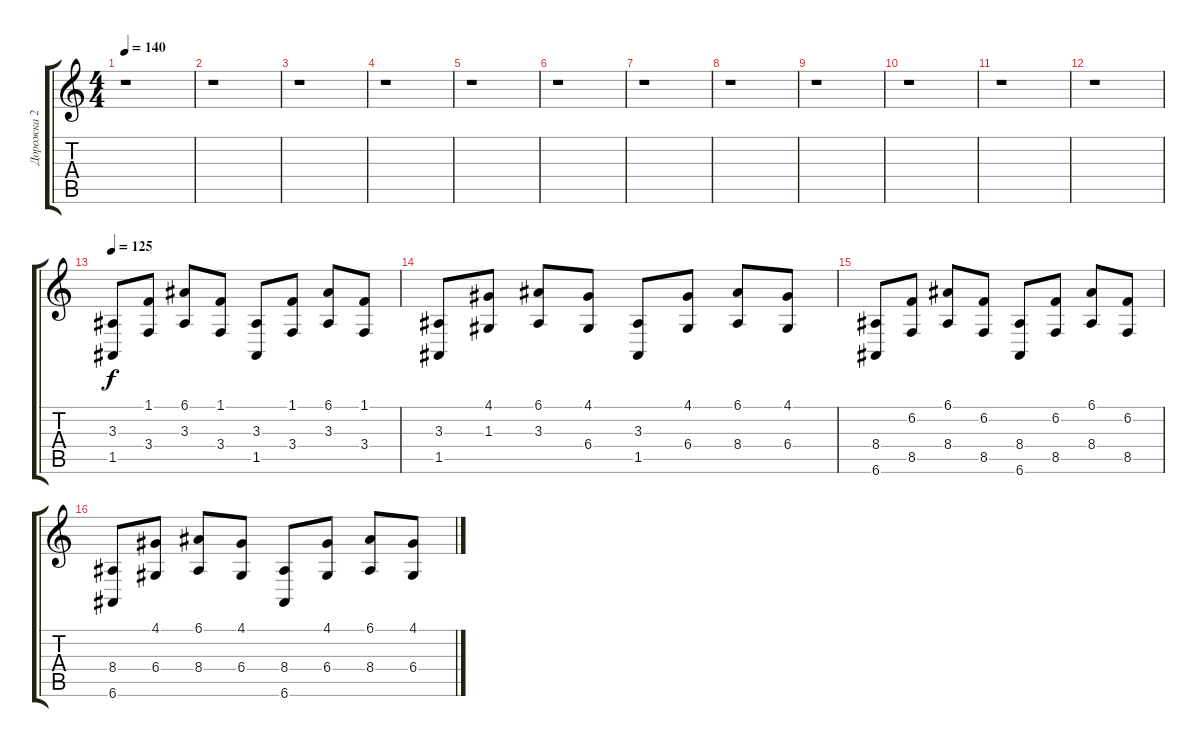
\track ("Дорожка 2" "Дорожка 2") {instrument harpsichord}
\staff {score tabs}
\tuning (E4 B3 G3 D3 A2 E2) {hide}
\ts (4 4)
\tempo 140
\clef g2
\ks c
r.1{dy f} |
r.1 |
r.1 |
r.1 |
r.1 |
r.1 |
r.1 |
r.1 |
r.1 |
r.1 |
r.1 |
r.1 |
\tempo 125
(3.3 1.5).8{instrument harpsichord} (1.1 3.4).8 (6.1 3.3).8 (1.1 3.4).8 (3.3 1.5).8 (1.1 3.4).8 (6.1 3.3).8 (1.1 3.4).8 |
(3.3 1.5).8 (4.1 1.3).8 (6.1 3.3).8 (4.1 6.4).8 (3.3 1.5).8 (4.1 6.4).8 (6.1 8.4).8 (4.1 6.4).8 |
(8.4 6.6).8{instrument harpsichord} (6.2 8.5).8 (6.1 8.4).8 (6.2 8.5).8 (8.4 6.6).8 (6.2 8.5).8 (6.1 8.4).8 (6.2 8.5).8 |
(8.4 6.6).8 (4.1 6.4).8 (6.1 8.4).8 (4.1 6.4).8 (8.4 6.6).8 (4.1 6.4).8 (6.1 8.4).8 (4.1 6.4).8
